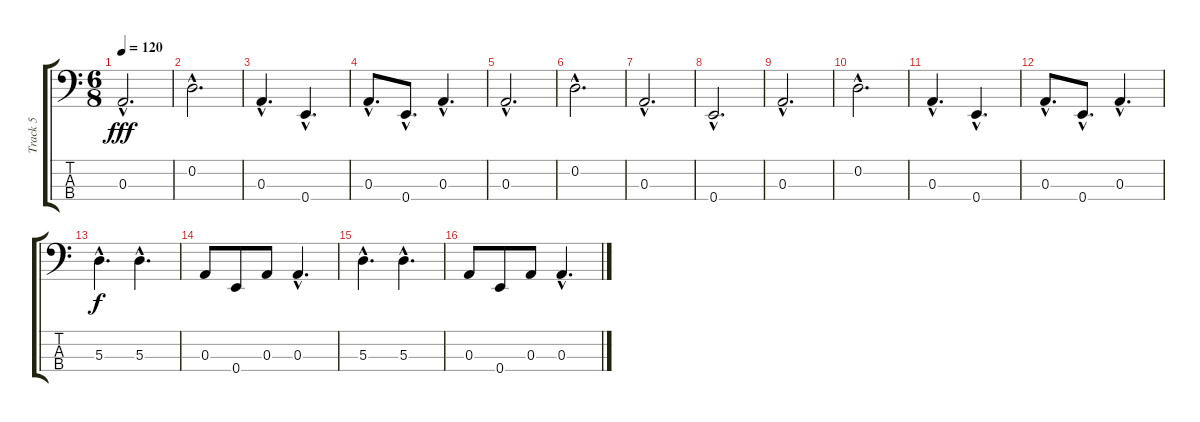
\track ("Track 5" "Track 5") {instrument electricbasspick}
\staff {score tabs}
\tuning (G2 D2 A1 E1) {hide}
\ts (6 8)
\tempo 120
\clef f4
\ks c
0.3{hac}.2{d dy fff} |
0.2{hac}.2{d} |
0.3{hac}.4{d} 0.4{hac}.4{d} |
0.3{hac}.8{d} 0.4{hac}.8{d} 0.3{hac}.4{d} |
0.3{hac}.2{d} |
0.2{hac}.2{d} |
0.3{hac}.2{d} |
0.4{hac}.2{d} |
0.3{hac}.2{d} |
0.2{hac}.2{d} |
0.3{hac}.4{d} 0.4{hac}.4{d} |
0.3{hac}.8{d} 0.4{hac}.8{d} 0.3{hac}.4{d} |
5.3{hac}.4{d dy f} 5.3{hac}.4{d} |
0.3.8 0.4.8 0.3.8 0.3{hac}.4{d} |
5.3{hac}.4{d} 5.3{hac}.4{d} |
0.3.8 0.4.8 0.3.8 0.3{hac}.4{d}
